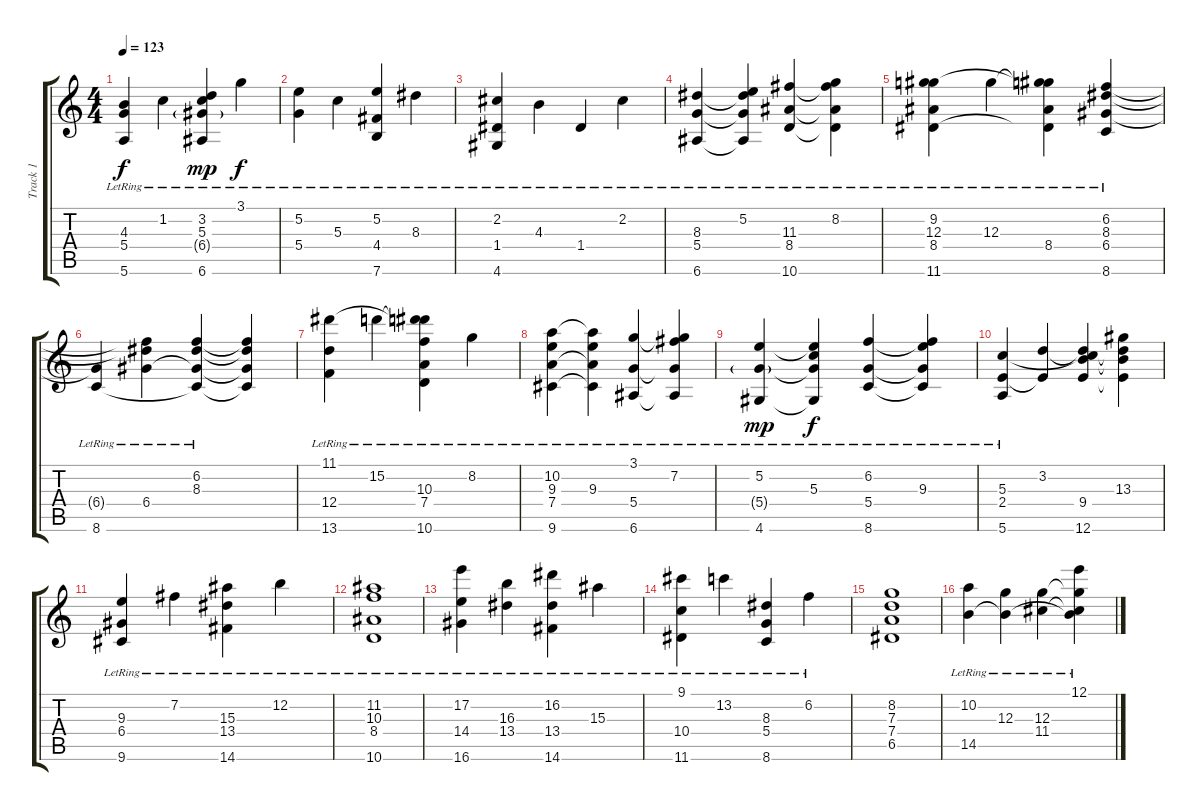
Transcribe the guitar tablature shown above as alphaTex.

\track ("Track 1" "Track 1") {instrument acousticguitarsteel}
\staff {score tabs}
\tuning (E4 B3 G3 D3 A2 E2) {hide}
\ts (4 4)
\tempo 123
\clef g2
\ks c
(4.3{lr} 5.4{lr} 5.6{lr}).4{dy f} 1.2{lr}.4 (3.2{lr} 5.3{lr} 6.4{g lr} 6.6{lr}).4{dy mp} 3.1{lr}.4{dy f} |
(5.2{lr} 5.4{lr}).4 5.3{lr}.4 (5.2{lr} 4.4{lr} 7.6{lr}).4 8.3{lr}.4 |
(2.2{lr} 1.4{lr} 4.6{lr}).4 4.3{lr}.4 1.4{lr}.4 2.2{lr}.4 |
(8.3{lr} 5.4{lr} 6.6{lr}).4 (5.2{lr} 8.3{t} 5.4{t} 6.6{t}).4 (11.3{lr} 8.4{lr} 10.6{lr}).4 (8.2{lr} 11.3{t} 8.4{t} 10.6{t}).4 |
(9.2{lr} 12.3{lr} 8.4{lr} 11.6{lr}).4 12.3{lr}.4 (9.2{t} 12.3{t} 8.4{lr} 11.6{t}).4 (6.2{lr} 8.3{lr} 6.4{lr} 8.6{lr}).4 |
(6.4{t} 8.6{lr}).4 (6.2{t} 8.3{t} 6.4{lr}).4 (6.2{lr} 8.3{lr} 6.4{t} 8.6{t}).4 (6.2{t} 8.3{t} 6.4{t} 8.6{t}).4 |
(11.1{lr} 12.4{lr} 13.6{lr}).4 15.2{lr}.4 (11.1{t} 15.2{t} 10.3{lr} 7.4{lr} 10.6{lr}).4 8.2{lr}.4 |
(10.2{lr} 9.3{lr} 7.4{lr} 9.6{lr}).4 (10.2{t} 9.3{lr} 7.4{t} 9.6{t}).4 (3.1{lr} 5.4{lr} 6.6{lr}).4 (3.1{t} 7.2{lr} 5.4{t} 6.6{t}).4 |
(5.2{lr} 5.4{g lr} 4.6{lr}).4{dy mp} (5.2{t} 5.3{lr} 5.4{t} 4.6{t}).4{dy f} (6.2{lr} 5.4{lr} 8.6{lr}).4 (6.2{t} 9.3{lr} 5.4{t} 8.6{t}).4 |
(5.3 2.4{lr} 5.6{lr}).4 (3.2 2.4{t}).4 (3.2{t} 5.3{t} 9.4 12.6).4 (3.2{t} 13.3 9.4{t} 12.6{t}).4 |
(9.3{lr} 6.4{lr} 9.6{lr}).4 7.2{lr}.4 (15.3{lr} 13.4{lr} 14.6{lr}).4 12.2{lr}.4 |
(11.2{lr} 10.3 8.4 10.6).1 |
(17.2{lr} 14.4{lr} 16.6{lr}).4 (16.3{lr} 13.4{lr}).4 (16.2{lr} 13.4{lr} 14.6{lr}).4 15.3{lr}.4 |
(9.1{lr} 10.4{lr} 11.6{lr}).4 13.2{lr}.4 (8.3{lr} 5.4{lr} 8.6{lr}).4 6.2{lr}.4 |
(8.2 7.3 7.4 6.5).1 |
(10.2{lr} 14.5{lr}).4 (12.3{lr} 14.5{t}).4 (12.3{lr} 11.4{lr}).4 (12.1{lr} 12.3{t} 11.4{t} 14.5{t}).4
